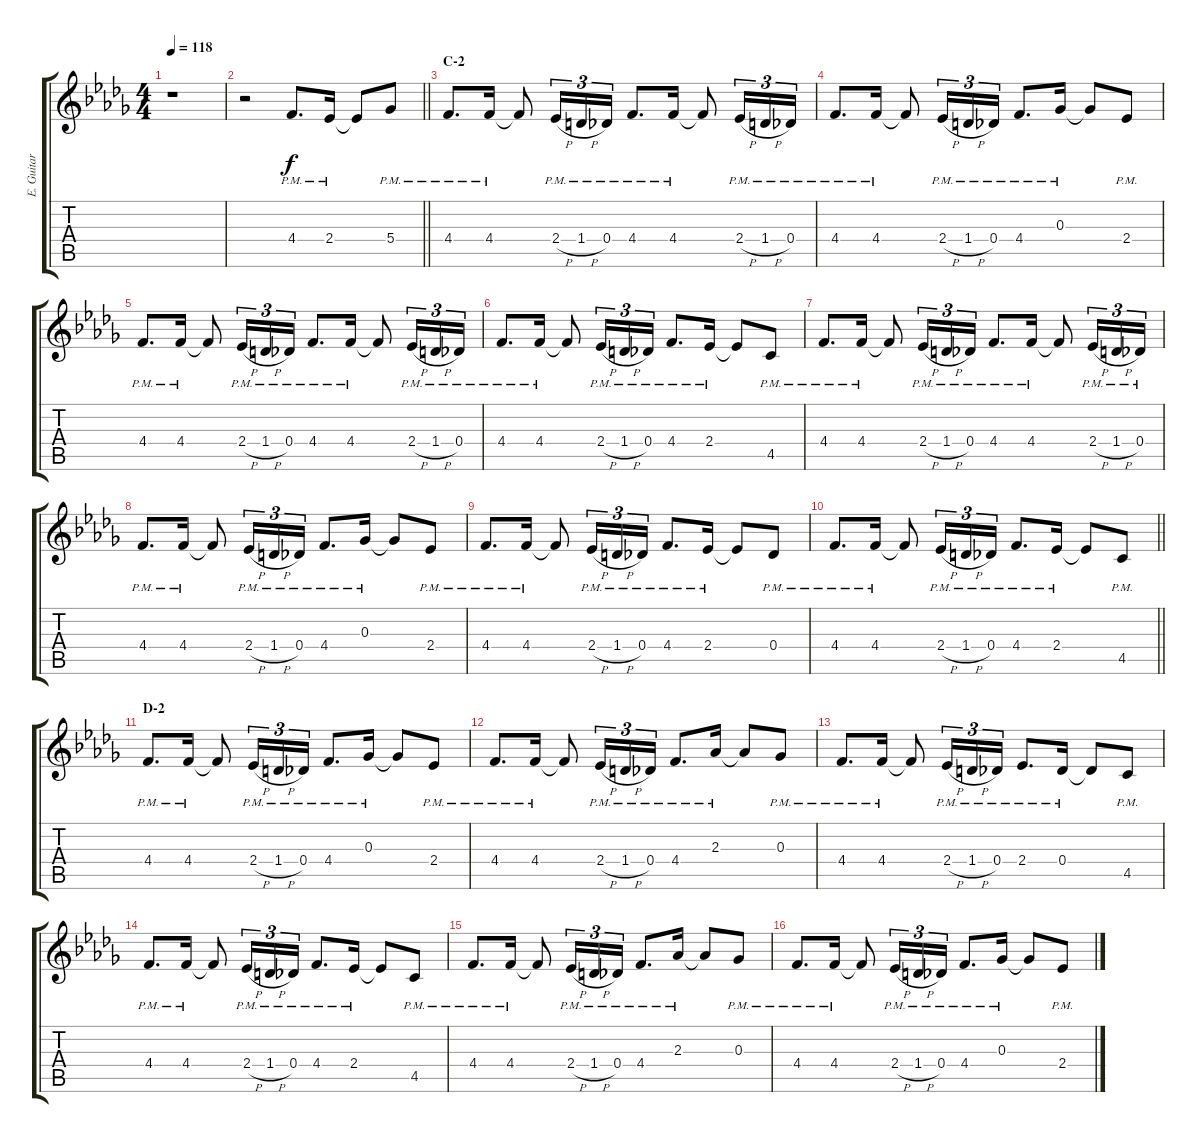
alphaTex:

\track ("E. Guitar I" "E. Guitar ") {instrument overdrivenguitar}
\staff {score tabs}
\tuning (Eb4 Bb3 Gb3 Db3 Ab2 Db2) {hide}
\ts (4 4)
\tempo 118
\clef g2
\ks db
r.1{dy f} |
\barLineRight lightlight
r.2 4.4{pm}.8{d} 2.4{pm}.16 2.4{t}.8 5.4{pm}.8 |
\section ("" "C-2")
4.4{pm}.8{d} 4.4{pm}.16 4.4{t}.8 2.4{h pm}.16{tu (3 2)} 1.4{h pm}.16{tu (3 2)} 0.4{pm}.16{tu (3 2)} 4.4{pm}.8{d} 4.4{pm}.16 4.4{t}.8 2.4{h pm}.16{tu (3 2)} 1.4{h pm}.16{tu (3 2)} 0.4{pm}.16{tu (3 2)} |
4.4{pm}.8{d} 4.4{pm}.16 4.4{t}.8 2.4{h pm}.16{tu (3 2)} 1.4{h pm}.16{tu (3 2)} 0.4{pm}.16{tu (3 2)} 4.4{pm}.8{d} 0.3{pm}.16 0.3{t}.8 2.4{pm}.8 |
4.4{pm}.8{d} 4.4{pm}.16 4.4{t}.8 2.4{h pm}.16{tu (3 2)} 1.4{h pm}.16{tu (3 2)} 0.4{pm}.16{tu (3 2)} 4.4{pm}.8{d} 4.4{pm}.16 4.4{t}.8 2.4{h pm}.16{tu (3 2)} 1.4{h pm}.16{tu (3 2)} 0.4{pm}.16{tu (3 2)} |
4.4{pm}.8{d} 4.4{pm}.16 4.4{t}.8 2.4{h pm}.16{tu (3 2)} 1.4{h pm}.16{tu (3 2)} 0.4{pm}.16{tu (3 2)} 4.4{pm}.8{d} 2.4{pm}.16 2.4{t}.8 4.5{pm}.8 |
4.4{pm}.8{d} 4.4{pm}.16 4.4{t}.8 2.4{h pm}.16{tu (3 2)} 1.4{h pm}.16{tu (3 2)} 0.4{pm}.16{tu (3 2)} 4.4{pm}.8{d} 4.4{pm}.16 4.4{t}.8 2.4{h pm}.16{tu (3 2)} 1.4{h pm}.16{tu (3 2)} 0.4{pm}.16{tu (3 2)} |
4.4{pm}.8{d} 4.4{pm}.16 4.4{t}.8 2.4{h pm}.16{tu (3 2)} 1.4{h pm}.16{tu (3 2)} 0.4{pm}.16{tu (3 2)} 4.4{pm}.8{d} 0.3{pm}.16 0.3{t}.8 2.4{pm}.8 |
4.4{pm}.8{d} 4.4{pm}.16 4.4{t}.8 2.4{h pm}.16{tu (3 2)} 1.4{h pm}.16{tu (3 2)} 0.4{pm}.16{tu (3 2)} 4.4{pm}.8{d} 2.4{pm}.16 2.4{t}.8 0.4{pm}.8 |
\barLineRight lightlight
4.4{pm}.8{d} 4.4{pm}.16 4.4{t}.8 2.4{h pm}.16{tu (3 2)} 1.4{h pm}.16{tu (3 2)} 0.4{pm}.16{tu (3 2)} 4.4{pm}.8{d} 2.4{pm}.16 2.4{t}.8 4.5{pm}.8 |
\section ("" "D-2")
4.4{pm}.8{d} 4.4{pm}.16 4.4{t}.8 2.4{h pm}.16{tu (3 2)} 1.4{h pm}.16{tu (3 2)} 0.4{pm}.16{tu (3 2)} 4.4{pm}.8{d} 0.3{pm}.16 0.3{t}.8 2.4{pm}.8 |
4.4{pm}.8{d} 4.4{pm}.16 4.4{t}.8 2.4{h pm}.16{tu (3 2)} 1.4{h pm}.16{tu (3 2)} 0.4{pm}.16{tu (3 2)} 4.4{pm}.8{d} 2.3{pm}.16 2.3{t}.8 0.3{pm}.8 |
4.4{pm}.8{d} 4.4{pm}.16 4.4{t}.8 2.4{h pm}.16{tu (3 2)} 1.4{h pm}.16{tu (3 2)} 0.4{pm}.16{tu (3 2)} 2.4{pm}.8{d} 0.4{pm}.16 0.4{t}.8 4.5{pm}.8 |
4.4{pm}.8{d} 4.4{pm}.16 4.4{t}.8 2.4{h pm}.16{tu (3 2)} 1.4{h pm}.16{tu (3 2)} 0.4{pm}.16{tu (3 2)} 4.4{pm}.8{d} 2.4{pm}.16 2.4{t}.8 4.5{pm}.8 |
4.4{pm}.8{d} 4.4{pm}.16 4.4{t}.8 2.4{h pm}.16{tu (3 2)} 1.4{h pm}.16{tu (3 2)} 0.4{pm}.16{tu (3 2)} 4.4{pm}.8{d} 2.3{pm}.16 2.3{t}.8 0.3{pm}.8 |
4.4{pm}.8{d} 4.4{pm}.16 4.4{t}.8 2.4{h pm}.16{tu (3 2)} 1.4{h pm}.16{tu (3 2)} 0.4{pm}.16{tu (3 2)} 4.4{pm}.8{d} 0.3{pm}.16 0.3{t}.8 2.4{pm}.8
